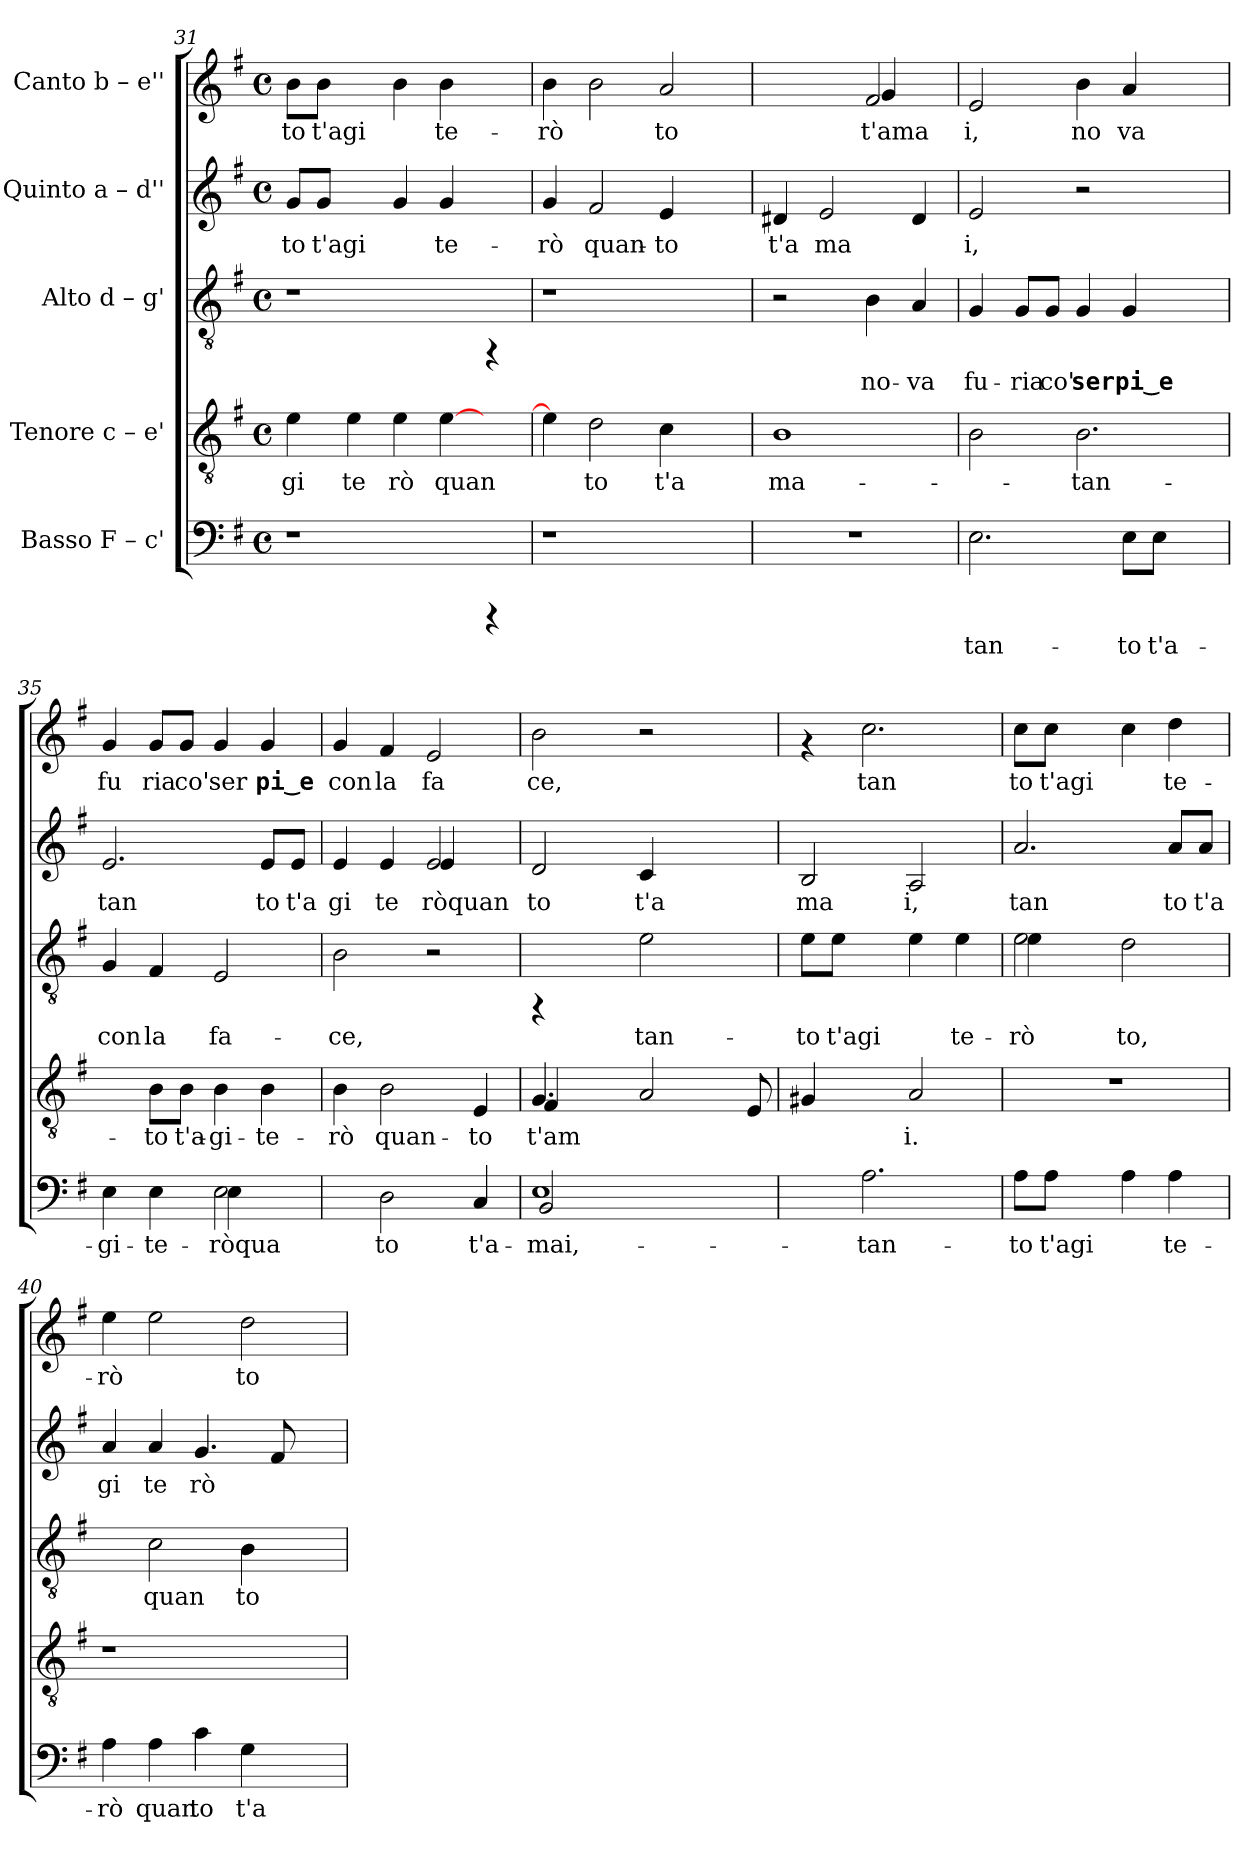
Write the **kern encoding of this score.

**kern	**text	**kern	**text	**kern	**text	**kern	**text	**kern	**text
*part5	*part5	*part4	*part4	*part3	*part3	*part2	*part2	*part1	*part1
*staff5	*staff5	*staff4	*staff4	*staff3	*staff3	*staff2	*staff2	*staff1	*staff1
*I"Basso  F – c'	*	*I"Tenore  c – e'	*	*I"Alto  d – g'	*	*I"Quinto  a – d''	*	*I"Canto  b – e''	*
*clefF4	*	*clefGv2	*	*clefGv2	*	*clefG2	*	*clefG2	*
*k[f#]	*	*k[f#]	*	*k[f#]	*	*k[f#]	*	*k[f#]	*
*G:	*	*G:	*	*G:	*	*G:	*	*G:	*
*M4/4	*	*M4/4	*	*M4/4	*	*M4/4	*	*M4/4	*
*met(c)	*	*met(c)	*	*met(c)	*	*met(c)	*	*met(c)	*
=31	=31	=31	=31	=31	=31	=31	=31	=31	=31
!	!	!	!LO:LY:b:cj	!	!	!	!LO:LY:b:rj	!	!LO:LY:b:rj
1r	.	4e\	gi	1r	.	8g/L	to	8b\L	to
!	!	!	!	!	!	!	!LO:LY:b:rj	!	!LO:LY:b:rj
.	.	.	.	.	.	8g/J	t'agi-	8b\J	t'agi-
!	!	!	!LO:LY:b:cj	!	!	!	!	!	!
.	.	4e\	te	.	.	4ryy	.	4ryy	.
!	!	!	!LO:LY:b:cj	!	!	!	!LO:LY:b:rj	!	!LO:LY:b:rj
.	.	4e\	rò	.	.	4g/	--	4b\	--
!	!	!	!LO:LY:b:cj	!	!	!	!LO:LY:b:rj	!	!LO:LY:b:rj
.	.	[4e\	quan	.	.	4g/	-te-	4b\	-te-
4rCCC	.	4ryy	.	4rFF	.	4ryy	.	4ryy	.
=32	=32	=32	=32	=32	=32	=32	=32	=32	=32
!	!	!	!	!	!	!	!LO:LY:b:rj	!	!LO:LY:b:rj
1r	.	4e\]	.	1r	.	4g/	-rò	4b\	-rò
!	!	!	!LO:LY:b:cj	!	!	!	!LO:LY:b:rj	!	!
.	.	2d\	to	.	.	2f#/	quan-	2b\	.
!	!	!	!LO:LY:b:cj	!	!	!	!LO:LY:b:rj	!	!LO:LY:b:rj
.	.	4c\	t'a	.	.	4e/	-to	2a/	to
4ryy	.	4ryy	.	4ryy	.	4ryy	.	.	.
!!LO:PB:g=z
=33	=33	=33	=33	=33	=33	=33	=33	=33	=33
!	!	!	!LO:LY:b:cj	!	!	!	!LO:LY:b:rj	!	!
*	*	*	*	*	*	*	*	*^	*
1r	.	1B	ma-	2r	.	4d#X/	t'a	2ryy	2ryy	.
!	!	!	!	!	!	!	!LO:LY:b:rj	!	!	!
.	.	.	.	.	.	2e/	ma	.	.	.
!	!	!	!	!	!LO:LY:b:cj	!	!	!	!	!LO:LY:b:rj
.	.	.	.	4B\	no-	.	.	2f#/	4g/	t'ama
!	!	!	!	!	!LO:LY:b:cj	!	!LO:LY:b:rj	!	!	!
.	.	.	.	4A/	-va	4d#/	.	.	4ryy	.
=34	=34	=34	=34	=34	=34	=34	=34	=34	=34	=34
!	!LO:LY:b:cj	!	!	!	!LO:LY:b:cj	!	!LO:LY:b:rj	!	!	!LO:LY:b:rj
*	*	*	*	*	*	*	*	*v	*v	*
2.E\	tan-	2B\	.	4G/	fu-	2e/	i,	2e/	i,
!	!	!	!	!	!LO:LY:b:cj	!	!	!	!
.	.	.	.	8G/L	-ria	.	.	.	.
!	!	!	!	!	!LO:LY:b:cj	!	!	!	!
.	.	.	.	8G/J	co'	.	.	.	.
!	!	!	!LO:LY:b:cj	!	!LO:LY:b:cj	!	!	!	!LO:LY:b:rj
.	.	2.B\	-tan-	4G/	serpi‿e	2r	.	4b\	no
!	!LO:LY:b:cj	!	!	!	!LO:LY:b:cj	!	!	!	!LO:LY:b:rj
8E\L	-to	.	.	4G/	.	.	.	4a/	va
!	!LO:LY:b:cj	!	!	!	!	!	!	!	!
8E\J	t'a-	.	.	.	.	.	.	.	.
4ryy	.	.	.	4ryy	.	4ryy	.	4ryy	.
=35	=35	=35	=35	=35	=35	=35	=35	=35	=35
!	!LO:LY:b:cj	!	!	!	!LO:LY:b:cj	!	!LO:LY:b:rj	!	!LO:LY:b:rj
*^	*	*	*	*	*	*	*	*	*
4E\	2ryy	-gi-	4ryy	.	4G/	con	2.e/	tan	4g/	fu
!	!	!LO:LY:b:cj	!	!LO:LY:b:cj	!	!LO:LY:b:cj	!	!	!	!LO:LY:b:rj
4E\	.	-te-	8B\L	-to	4F#/	la	.	.	8g/L	ria
!	!	!	!	!LO:LY:b:cj	!	!	!	!	!	!LO:LY:b:rj
.	.	.	8B\J	t'a-	.	.	.	.	8g/J	co'
!	!	!LO:LY:b:cj	!	!LO:LY:b:cj	!	!LO:LY:b:cj	!	!	!	!LO:LY:b:rj
2E\	4E\	-ròqua	4B\	-gi-	2E/	fa-	.	.	4g/	ser
!	!	!	!	!LO:LY:b:cj	!	!	!	!LO:LY:b:rj	!	!LO:LY:b:rj
.	4ryy	.	4B\	-te-	.	.	8e/L	to	4g/	pi‿e
!	!	!	!	!	!	!	!	!LO:LY:b:rj	!	!
.	.	.	.	.	.	.	8e/J	t'a	.	.
*v	*v	*	*	*	*	*	*	*	*	*
=36	=36	=36	=36	=36	=36	=36	=36	=36	=36
!	!	!	!LO:LY:b:cj	!	!LO:LY:b:cj	!	!LO:LY:b:rj	!	!LO:LY:b:rj
*	*	*	*	*	*	*^	*	*	*
4ryy	.	4B\	-rò	2B\	-ce,	4e/	2ryy	gi	4g/	con
!	!LO:LY:b:cj	!	!LO:LY:b:cj	!	!	!	!	!LO:LY:b:rj	!	!LO:LY:b:rj
2D\	to	2B\	quan-	.	.	4e/	.	te	4f#/	la
!	!	!	!	!	!	!	!	!LO:LY:b:rj	!	!LO:LY:b:rj
.	.	.	.	2r	.	2e/	4e/	ròquan	2e/	fa
!	!LO:LY:b:cj	!	!LO:LY:b:cj	!	!	!	!	!	!	!
4C/	t'a-	4E/	-to	.	.	.	4ryy	.	.	.
=37	=37	=37	=37	=37	=37	=37	=37	=37	=37	=37
*^	*	*	*	*	*	*	*	*	*	*
!	!	!LO:LY:b:cj	!	!LO:LY:b:cj	!	!	!	!	!LO:LY:b:rj	!	!LO:LY:b:rj
*	*	*	*^	*	*	*	*v	*v	*	*	*
1E	2BB/	-mai,-	4.G/	4F#/	t'am-	4rFF	.	2d/	to	2b\	ce,
.	.	.	.	2..ryy	.	4ryy	.	.	.	.	.
.	.	.	8ryy	.	.	.	.	.	.	.	.
!	!	!	!	!	!	!	!LO:LY:b:cj	!	!LO:LY:b:rj	!	!
.	8ryy	.	2A/	.	.	2e\	tan-	4c/	t'a	2r	.
.	2ryy	.	.	.	.	.	.	.	.	.	.
.	.	.	.	.	.	.	.	4.ryy	.	.	.
!	!	!	!	!	!LO:LY:b:cj	!	!	!	!	!	!
8ryy	.	.	8E/	.	--	8ryy	.	.	.	8ryy	.
*v	*v	*	*	*	*	*	*	*	*	*	*
*	*	*v	*v	*	*	*	*	*	*	*
=38	=38	=38	=38	=38	=38	=38	=38	=38	=38
!	!	!	!LO:LY:b:cj	!	!LO:LY:b:cj	!	!LO:LY:b:rj	!	!
4ryy	.	4G#X/	--	8e\L	-to	2B/	ma	4rf	.
!	!	!	!	!	!LO:LY:b:cj	!	!	!	!
.	.	.	.	8e\J	t'agi-	.	.	.	.
!	!LO:LY:b:cj	!	!	!	!	!	!	!	!LO:LY:b:rj
2.A\	-tan-	4ryy	.	4ryy	.	.	.	2.cc\	tan
!	!	!	!LO:LY:b:cj	!	!LO:LY:b:cj	!	!LO:LY:b:rj	!	!
.	.	2A/	-i.	4e\	--	2A/	i,	.	.
!	!	!	!	!	!LO:LY:b:cj	!	!	!	!
.	.	.	.	4e\	-te-	.	.	.	.
!!LO:PB:g=z
=39	=39	=39	=39	=39	=39	=39	=39	=39	=39
!	!LO:LY:b:cj	!	!	!	!LO:LY:b:cj	!	!LO:LY:b:rj	!	!LO:LY:b:rj
*	*	*	*	*^	*	*	*	*	*
8A\L	-to	1r	.	2e\	4e\	-rò	2.a/	tan	8cc\L	to
!	!LO:LY:b:cj	!	!	!	!	!	!	!	!	!LO:LY:b:rj
8A\J	t'agi-	.	.	.	.	.	.	.	8cc\J	t'agi-
4ryy	.	.	.	.	2.ryy	.	.	.	4ryy	.
!	!LO:LY:b:cj	!	!	!	!	!LO:LY:b:cj	!	!	!	!LO:LY:b:rj
4A\	--	.	.	2d\	.	to,	.	.	4cc\	--
!	!LO:LY:b:cj	!	!	!	!	!	!	!LO:LY:b:rj	!	!LO:LY:b:rj
4A\	-te-	.	.	.	.	.	8a/L	to	4dd\	-te-
!	!	!	!	!	!	!	!	!LO:LY:b:rj	!	!
.	.	.	.	.	.	.	8a/J	t'a	.	.
*	*	*	*	*v	*v	*	*	*	*	*
=40	=40	=40	=40	=40	=40	=40	=40	=40	=40
!	!LO:LY:b:cj	!	!	!	!	!	!LO:LY:b:rj	!	!LO:LY:b:rj
4A\	-rò	1r	.	4ryy	.	4a/	gi	4ee\	-rò
!	!LO:LY:b:cj	!	!	!	!LO:LY:b:cj	!	!LO:LY:b:rj	!	!
4A\	quan	.	.	2c\	quan	4a/	te	2ee\	.
!	!LO:LY:b:cj	!	!	!	!	!	!LO:LY:b:rj	!	!
4c\	to	.	.	.	.	4.g/	rò	.	.
!	!LO:LY:b:cj	!	!	!	!LO:LY:b:cj	!	!	!	!LO:LY:b:rj
4G\	t'a-	.	.	4B\	to	.	.	2dd\	to
!	!	!	!	!	!	!	!LO:LY:b:rj	!	!
.	.	.	.	.	.	8f#/	.	.	.
4ryy	.	4ryy	.	4ryy	.	4ryy	.	.	.
=	=	=	=	=	=	=	=	=	=
*-	*-	*-	*-	*-	*-	*-	*-	*-	*-
